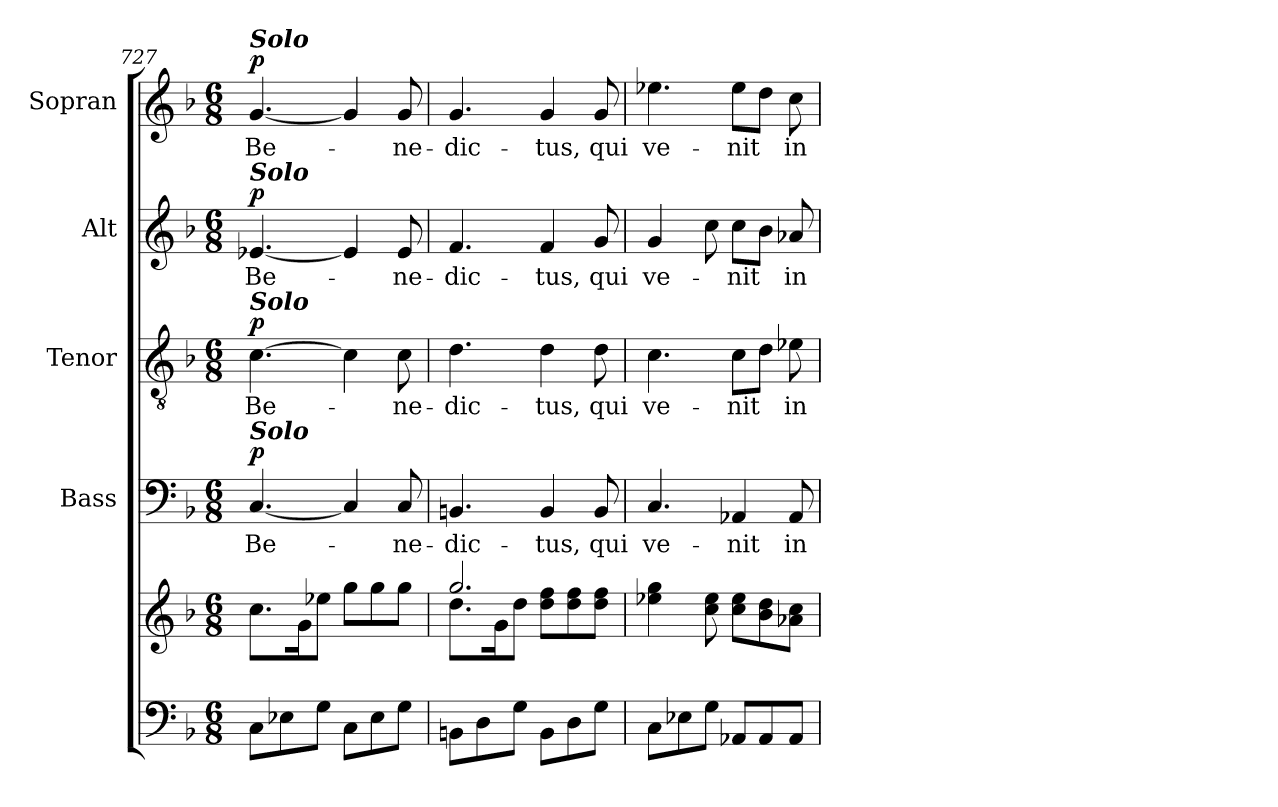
**kern	**kern	**kern	**text	**dynam	**kern	**text	**dynam	**kern	**text	**dynam	**kern	**text	**dynam
*part5	*part5	*part4	*part4	*part4	*part3	*part3	*part3	*part2	*part2	*part2	*part1	*part1	*part1
*staff6	*staff5	*staff4	*staff4	*staff4	*staff3	*staff3	*staff3	*staff2	*staff2	*staff2	*staff1	*staff1	*staff1
*	*	*I"Bass	*	*	*I"Tenor	*	*	*I"Alt	*	*	*I"Sopran	*	*
*	*	*I'B.	*	*	*I'T.	*	*	*I'A.	*	*	*I'S.	*	*
*clefF4	*clefG2	*clefF4	*	*	*clefGv2	*	*	*clefG2	*	*	*clefG2	*	*
*k[b-]	*k[b-]	*k[b-]	*	*	*k[b-]	*	*	*k[b-]	*	*	*k[b-]	*	*
*F:	*F:	*F:	*	*	*F:	*	*	*F:	*	*	*F:	*	*
*M6/8	*M6/8	*M6/8	*	*	*M6/8	*	*	*M6/8	*	*	*M6/8	*	*
=727	=727	=727	=727	=727	=727	=727	=727	=727	=727	=727	=727	=727	=727
!	!	!	!	!	!	!	!	!	!	!	!LO:TX:a:Bi:t=Solo	!	!
!	!	!	!	!	!	!	!	!LO:TX:a:Bi:t=Solo	!	!	!	!	!
!	!	!	!	!	!LO:TX:a:Bi:t=Solo	!	!	!	!	!	!	!	!
!	!	!LO:TX:a:Bi:t=Solo	!	!	!	!	!	!	!	!	!	!	!
!	!	!	!LO:LY:b	!LO:DY:a	!	!LO:LY:b	!LO:DY:a	!	!LO:LY:b	!LO:DY:a	!	!LO:LY:b	!LO:DY:a
8C\L	8.cc\L	[4.C/	Be-	p	[4.c\	Be-	p	[4.e-X/	Be-	p	[4.g/	Be-	p
8E-X\	.	.	.	.	.	.	.	.	.	.	.	.	.
.	16g\k	.	.	.	.	.	.	.	.	.	.	.	.
8G\J	8ee-X\J	.	.	.	.	.	.	.	.	.	.	.	.
8C\L	8gg\L	4C/]	.	.	4c\]	.	.	4e-/]	.	.	4g/]	.	.
8E-\	8gg\	.	.	.	.	.	.	.	.	.	.	.	.
!	!	!	!LO:LY:b	!	!	!LO:LY:b	!	!	!LO:LY:b	!	!	!LO:LY:b	!
8G\J	8gg\J	8C/	-ne-	.	8c\	-ne-	.	8e-/	-ne-	.	8g/	-ne-	.
=728	=728	=728	=728	=728	=728	=728	=728	=728	=728	=728	=728	=728	=728
*	*^	*	*	*	*	*	*	*	*	*	*	*	*
!	!	!	!	!LO:LY:b	!	!	!LO:LY:b	!	!	!LO:LY:b	!	!	!LO:LY:b	!
8BBn\L	2.gg/	8.dd\L	4.BBn/	-dic-	.	4.d\	-dic-	.	4.f/	-dic-	.	4.g/	-dic-	.
8D\	.	.	.	.	.	.	.	.	.	.	.	.	.	.
.	.	16g\k	.	.	.	.	.	.	.	.	.	.	.	.
8G\J	.	8dd\J	.	.	.	.	.	.	.	.	.	.	.	.
!	!	!	!	!LO:LY:b	!	!	!LO:LY:b	!	!	!LO:LY:b	!	!	!LO:LY:b	!
8BB\L	.	8dd\ 8ff\L	4BB/	-tus,	.	4d\	-tus,	.	4f/	-tus,	.	4g/	-tus,	.
8D\	.	8dd\ 8ff\	.	.	.	.	.	.	.	.	.	.	.	.
!	!	!	!	!LO:LY:b	!	!	!LO:LY:b	!	!	!LO:LY:b	!	!	!LO:LY:b	!
8G\J	.	8dd\ 8ff\J	8BB/	qui	.	8d\	qui	.	8g/	qui	.	8g/	qui	.
!!LO:LB:g=z
=729	=729	=729	=729	=729	=729	=729	=729	=729	=729	=729	=729	=729	=729	=729
!	!	!	!	!LO:LY:b	!	!	!LO:LY:b	!	!	!LO:LY:b	!	!	!LO:LY:b	!
*	*v	*v	*	*	*	*	*	*	*	*	*	*	*	*
8C\L	4ee-X\ 4gg\	4.C/	ve-	.	4.c\	ve-	.	4g/	ve-	.	4.ee-X\	ve-	.
8E-X\	.	.	.	.	.	.	.	.	.	.	.	.	.
8G\J	8cc\ 8ee-\	.	.	.	.	.	.	8cc\	.	.	.	.	.
!	!	!	!LO:LY:b	!	!	!LO:LY:b	!	!	!LO:LY:b	!	!	!LO:LY:b	!
8AA-X/L	8cc\ 8ee-\L	4AA-X/	-nit	.	8c\L	-nit	.	8cc\L	-nit	.	8ee-\L	-nit	.
8AA-/	8b-\ 8dd\	.	.	.	8d\J	.	.	8b-\J	.	.	8dd\J	.	.
!	!	!	!LO:LY:b	!	!	!LO:LY:b	!	!	!LO:LY:b	!	!	!LO:LY:b	!
8AA-/J	8a-X\ 8cc\J	8AA-/	in	.	8e-X\	in	.	8a-X/	in	.	8cc\	in	.
=	=	=	=	=	=	=	=	=	=	=	=	=	=
*-	*-	*-	*-	*-	*-	*-	*-	*-	*-	*-	*-	*-	*-
